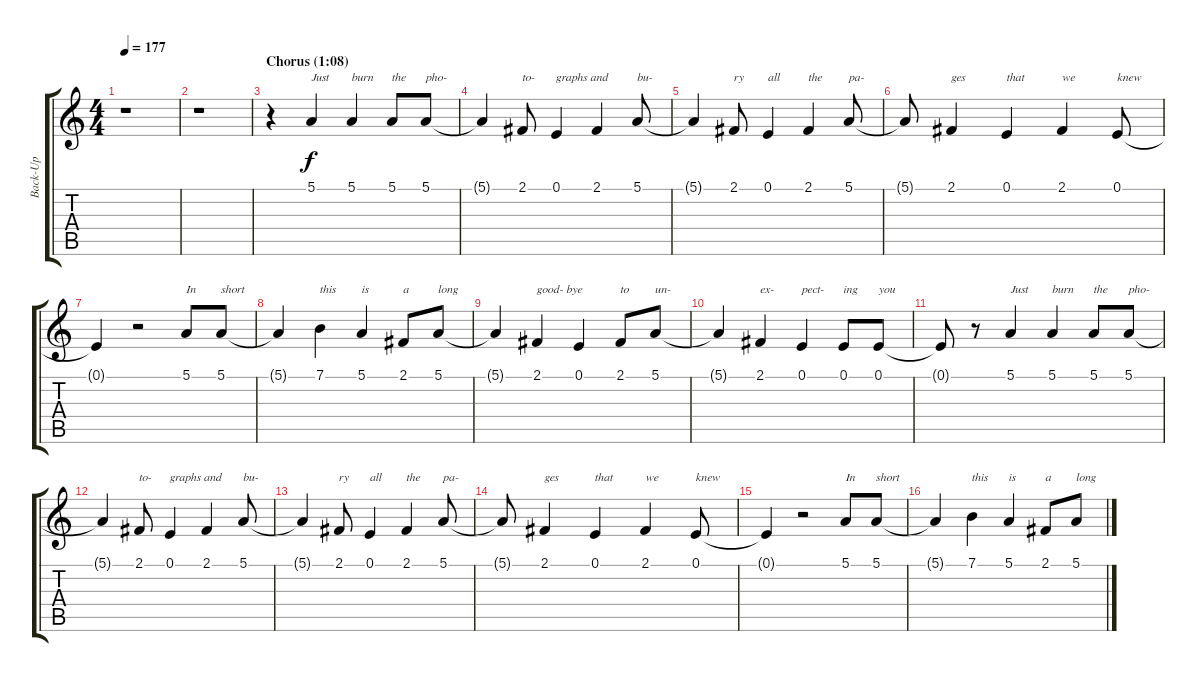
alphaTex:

\track ("Back-Up" "Back-Up") {instrument baritonesax}
\staff {score tabs}
\tuning (E4 B3 G3 D3 A2 D2) {hide}
\ts (4 4)
\tempo 177
\clef g2
\ks c
r.1{dy f} |
r.1 |
\section ("" "Chorus (1:08)")
r.4 5.1.4{txt "Just"} 5.1.4{txt "burn"} 5.1.8{txt "the"} 5.1.8{txt "pho-"} |
5.1{t}.4 2.1.8{txt "to-"} 0.1.4{txt "graphs and"} 2.1.4 5.1.8{txt "bu-"} |
5.1{t}.4 2.1.8{txt "ry"} 0.1.4{txt "all"} 2.1.4{txt "the"} 5.1.8{txt "pa-"} |
5.1{t}.8 2.1.4{txt "ges"} 0.1.4{txt "that"} 2.1.4{txt "we"} 0.1.8{txt "knew"} |
0.1{t}.4 r.2 5.1.8{txt "In"} 5.1.8{txt "short"} |
5.1{t}.4 7.1.4{txt "this"} 5.1.4{txt "is"} 2.1.8{txt "a"} 5.1.8{txt "long"} |
5.1{t}.4 2.1.4{txt "good- bye"} 0.1.4 2.1.8{txt "to"} 5.1.8{txt "un-"} |
5.1{t}.4 2.1.4{txt "ex-"} 0.1.4{txt "pect-"} 0.1.8{txt "ing"} 0.1.8{txt "you"} |
0.1{t}.8 r.8 5.1.4{txt "Just"} 5.1.4{txt "burn"} 5.1.8{txt "the"} 5.1.8{txt "pho-"} |
5.1{t}.4 2.1.8{txt "to-"} 0.1.4{txt "graphs and"} 2.1.4 5.1.8{txt "bu-"} |
5.1{t}.4 2.1.8{txt "ry"} 0.1.4{txt "all"} 2.1.4{txt "the"} 5.1.8{txt "pa-"} |
5.1{t}.8 2.1.4{txt "ges"} 0.1.4{txt "that"} 2.1.4{txt "we"} 0.1.8{txt "knew"} |
0.1{t}.4 r.2 5.1.8{txt "In"} 5.1.8{txt "short"} |
5.1{t}.4 7.1.4{txt "this"} 5.1.4{txt "is"} 2.1.8{txt "a"} 5.1.8{txt "long"}
